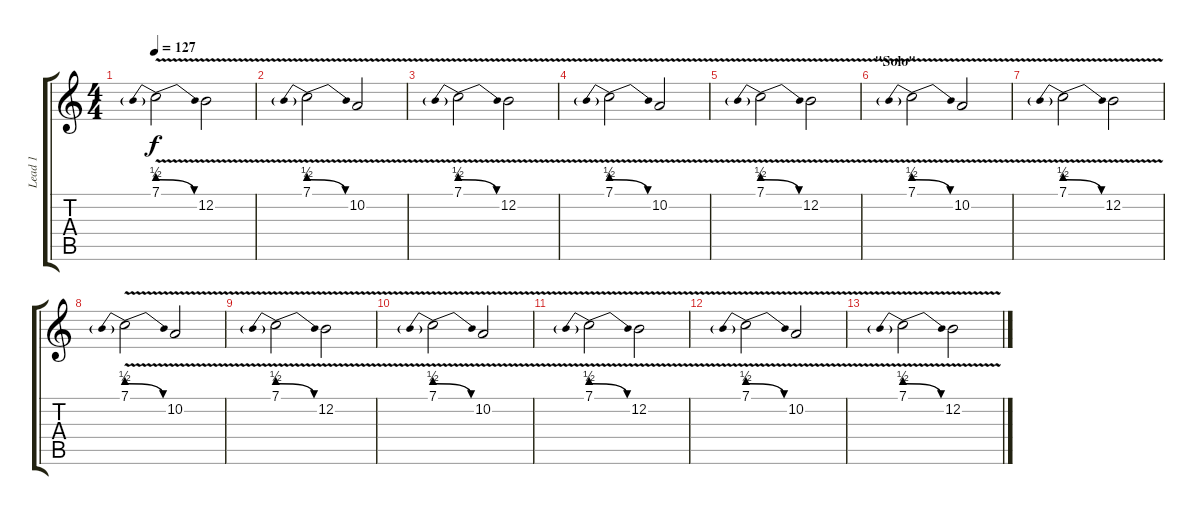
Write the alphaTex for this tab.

\track ("Lead 1" "Lead 1") {instrument lead2sawtooth}
\staff {score tabs}
\tuning (E4 B3 G3 D3 A2 E2) {hide}
\ts (4 4)
\tempo 127
\clef g2
\ks c
7.1{be (prebendrelease 0 2 60 0) v}.2{dy f} 12.2{v}.2 |
7.1{be (prebendrelease 0 2 60 0) v}.2{volume 6} 10.2{v}.2 |
7.1{be (prebendrelease 0 2 60 0) v}.2 12.2{v}.2 |
7.1{be (prebendrelease 0 2 60 0) v}.2 10.2{v}.2 |
7.1{be (prebendrelease 0 2 60 0) v}.2 12.2{v}.2 |
\section ("" "\"Solo\"")
7.1{be (prebendrelease 0 2 60 0) v}.2{volume 6} 10.2{v}.2 |
7.1{be (prebendrelease 0 2 60 0) v}.2 12.2{v}.2 |
7.1{be (prebendrelease 0 2 60 0) v}.2 10.2{v}.2 |
7.1{be (prebendrelease 0 2 60 0) v}.2 12.2{v}.2 |
7.1{be (prebendrelease 0 2 60 0) v}.2{volume 6} 10.2{v}.2 |
7.1{be (prebendrelease 0 2 60 0) v}.2 12.2{v}.2 |
7.1{be (prebendrelease 0 2 60 0) v}.2 10.2{v}.2 |
7.1{be (prebendrelease 0 2 60 0) v}.2 12.2{v}.2
